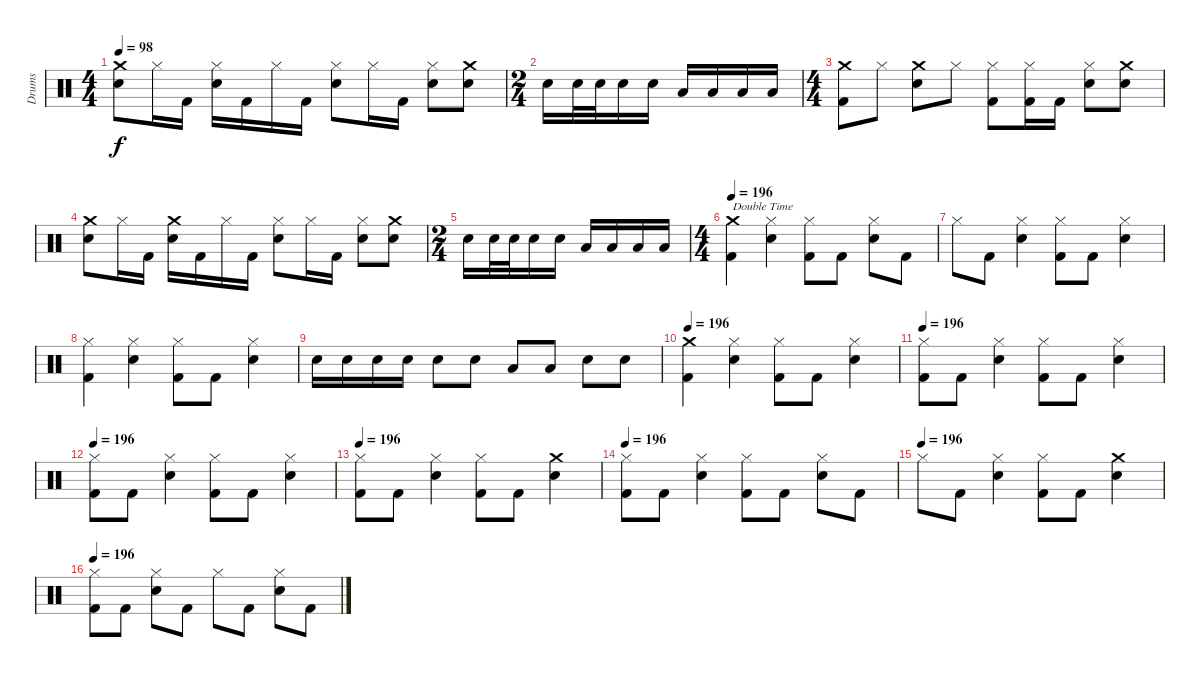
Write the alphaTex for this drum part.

\track ("Drums" "Drums") {instrument percussion}
\staff {score}
\articulation defaults
\ts (4 4)
\tempo 98
\clef neutral
\ks c
("Snare (hit) 2" "Crash medium (hit)").8{dy f} "Hi-Hat (closed)".16 "Kick (hit) 2".16 ("Snare (hit) 2" "Hi-Hat (closed)").16 "Kick (hit) 2".16 "Hi-Hat (closed)".16 "Kick (hit) 2".16 ("Hi-Hat (closed)" "Snare (hit) 2").8 "Hi-Hat (closed)".16 "Kick (hit) 2".16 ("Snare (hit) 2" "Hi-Hat (closed)").8 ("Crash medium (hit)" "Snare (hit) 2").8 |
\ts (2 4)
"Snare (hit) 2".16 "Snare (hit) 2".32 "Snare (hit) 2".32 "Snare (hit) 2".16 "Snare (hit) 2".16 "Low Tom (hit)".16 "Low Tom (hit)".16 "Low Tom (hit)".16 "Low Tom (hit)".16 |
\ts (4 4)
("Kick (hit) 2" "Crash medium (hit)").8 "Hi-Hat (closed)".8 ("Crash medium (hit)" "Snare (hit) 2").8 "Hi-Hat (closed)".8 ("Kick (hit) 2" "Hi-Hat (closed)").8 ("Kick (hit) 2" "Hi-Hat (closed)").16 "Kick (hit) 2".16 ("Snare (hit) 2" "Hi-Hat (closed)").8 ("Crash medium (hit)" "Snare (hit) 2").8 |
("Snare (hit) 2" "Crash medium (hit)").8 "Hi-Hat (closed)".16 "Kick (hit) 2".16 ("Snare (hit) 2" "Crash medium (hit)").16 "Kick (hit) 2".16 "Hi-Hat (closed)".16 "Kick (hit) 2".16 ("Snare (hit) 2" "Hi-Hat (closed)").8 "Hi-Hat (closed)".16 "Kick (hit) 2".16 ("Snare (hit) 2" "Hi-Hat (closed)").8 ("Crash medium (hit)" "Snare (hit) 2").8 |
\ts (2 4)
"Snare (hit) 2".16 "Snare (hit) 2".32 "Snare (hit) 2".32 "Snare (hit) 2".16 "Snare (hit) 2".16 "Low Tom (hit)".16 "Low Tom (hit)".16 "Low Tom (hit)".16 "Low Tom (hit)".16 |
\ts (4 4)
\tempo 196
("Kick (hit) 2" "Crash medium (hit)").4{txt "Double Time"} ("Hi-Hat (closed)" "Snare (hit) 2").4 ("Kick (hit) 2" "Hi-Hat (closed)").8 "Kick (hit) 2".8 ("Snare (hit) 2" "Hi-Hat (closed)").8 "Kick (hit) 2".8 |
"Hi-Hat (closed)".8 "Kick (hit) 2".8 ("Snare (hit) 2" "Hi-Hat (closed)").4 ("Kick (hit) 2" "Hi-Hat (closed)").8 "Kick (hit) 2".8 ("Snare (hit) 2" "Hi-Hat (closed)").4 |
("Hi-Hat (closed)" "Kick (hit) 2").4 ("Snare (hit) 2" "Hi-Hat (closed)").4 ("Kick (hit) 2" "Hi-Hat (closed)").8 "Kick (hit) 2".8 ("Snare (hit) 2" "Hi-Hat (closed)").4 |
"Snare (hit) 2".16 "Snare (hit) 2".16 "Snare (hit) 2".16 "Snare (hit) 2".16 "Snare (hit) 2".8 "Snare (hit) 2".8 "Low Tom (hit)".8 "Low Tom (hit)".8 "Snare (hit) 2".8 "Snare (hit) 2".8 |
\tempo 196
("Kick (hit) 2" "Crash medium (hit)").4 ("Hi-Hat (closed)" "Snare (hit) 2").4 ("Kick (hit) 2" "Hi-Hat (closed)").8 "Kick (hit) 2".8 ("Snare (hit) 2" "Hi-Hat (closed)").4 |
\tempo 196
("Hi-Hat (closed)" "Kick (hit) 2").8 "Kick (hit) 2".8 ("Snare (hit) 2" "Hi-Hat (closed)").4 ("Hi-Hat (closed)" "Kick (hit) 2").8 "Kick (hit) 2".8 ("Snare (hit) 2" "Hi-Hat (closed)").4 |
\tempo 196
("Hi-Hat (closed)" "Kick (hit) 2").8 "Kick (hit) 2".8 ("Snare (hit) 2" "Hi-Hat (closed)").4 ("Hi-Hat (closed)" "Kick (hit) 2").8 "Kick (hit) 2".8 ("Snare (hit) 2" "Hi-Hat (closed)").4 |
\tempo 196
("Hi-Hat (closed)" "Kick (hit) 2").8 "Kick (hit) 2".8 ("Snare (hit) 2" "Hi-Hat (closed)").4 ("Hi-Hat (closed)" "Kick (hit) 2").8 "Kick (hit) 2".8 ("Crash medium (hit)" "Snare (hit) 2").4 |
\tempo 196
("Kick (hit) 2" "Hi-Hat (closed)").8 "Kick (hit) 2".8 ("Snare (hit) 2" "Hi-Hat (closed)").4 ("Kick (hit) 2" "Hi-Hat (closed)").8 "Kick (hit) 2".8 ("Snare (hit) 2" "Hi-Hat (closed)").8 "Kick (hit) 2".8 |
\tempo (196)
"Hi-Hat (closed)".8 "Kick (hit) 2".8 ("Snare (hit) 2" "Hi-Hat (closed)").4 ("Hi-Hat (closed)" "Kick (hit) 2").8 "Kick (hit) 2".8 ("Crash medium (hit)" "Snare (hit) 2").4 |
\tempo 196
("Kick (hit) 2" "Hi-Hat (closed)").8 "Kick (hit) 2".8 ("Snare (hit) 2" "Hi-Hat (closed)").8 "Kick (hit) 2".8 "Hi-Hat (closed)".8 "Kick (hit) 2".8 ("Snare (hit) 2" "Hi-Hat (closed)").8 "Kick (hit) 2".8
